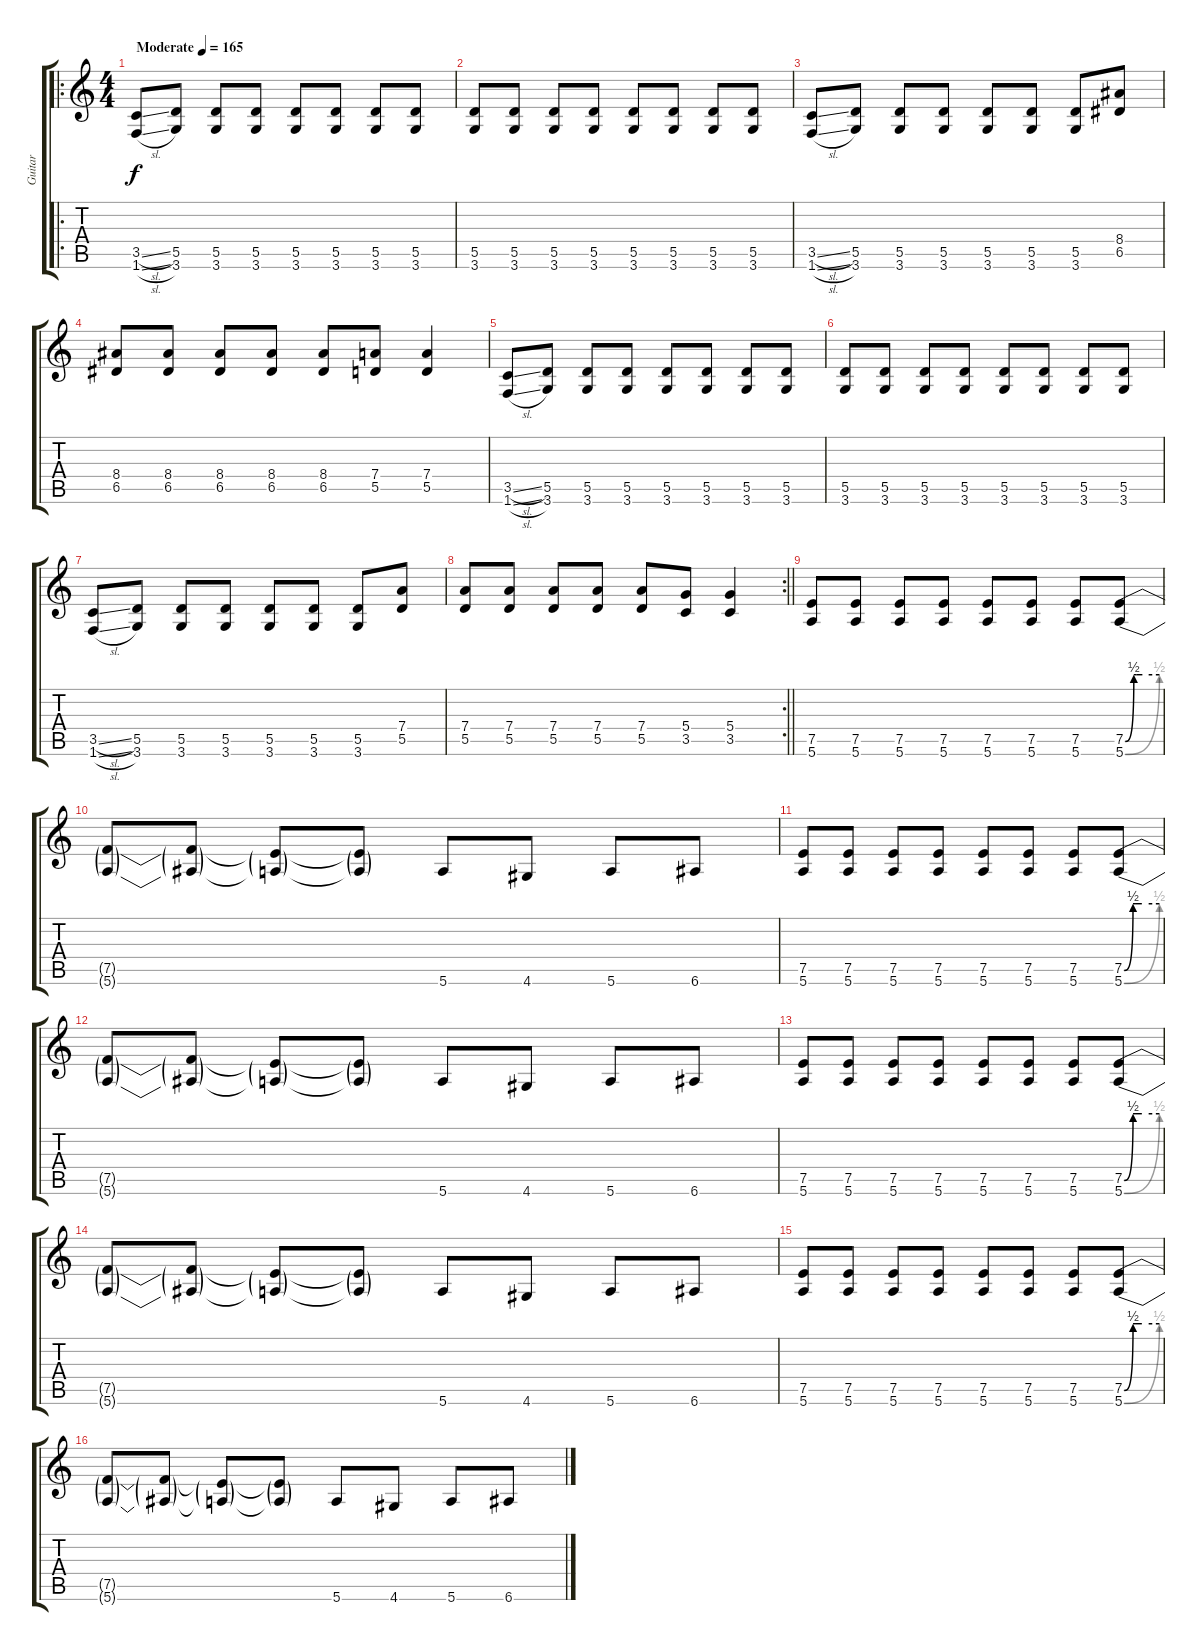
\track ("Guitar" "Guitar") {instrument distortionguitar}
\staff {score tabs}
\tuning (E4 B3 G3 D3 A2 E2) {hide}
\ro
\ts (4 4)
\tempo (165 "Moderate")
\clef g2
\ks c
(3.5{sl} 1.6{sl}).8{dy f instrument distortionguitar} (5.5 3.6).8 (5.5 3.6).8 (5.5 3.6).8 (5.5 3.6).8 (5.5 3.6).8 (5.5 3.6).8 (5.5 3.6).8 |
(5.5 3.6).8 (5.5 3.6).8 (5.5 3.6).8 (5.5 3.6).8 (5.5 3.6).8 (5.5 3.6).8 (5.5 3.6).8 (5.5 3.6).8 |
(3.5{sl} 1.6{sl}).8 (5.5 3.6).8 (5.5 3.6).8 (5.5 3.6).8 (5.5 3.6).8 (5.5 3.6).8 (5.5 3.6).8 (8.4 6.5).8 |
(8.4 6.5).8 (8.4 6.5).8 (8.4 6.5).8 (8.4 6.5).8 (8.4 6.5).8 (7.4 5.5).8 (7.4 5.5).4 |
(3.5{sl} 1.6{sl}).8 (5.5 3.6).8 (5.5 3.6).8 (5.5 3.6).8 (5.5 3.6).8 (5.5 3.6).8 (5.5 3.6).8 (5.5 3.6).8 |
(5.5 3.6).8 (5.5 3.6).8 (5.5 3.6).8 (5.5 3.6).8 (5.5 3.6).8 (5.5 3.6).8 (5.5 3.6).8 (5.5 3.6).8 |
(3.5{sl} 1.6{sl}).8 (5.5 3.6).8 (5.5 3.6).8 (5.5 3.6).8 (5.5 3.6).8 (5.5 3.6).8 (5.5 3.6).8 (7.4 5.5).8 |
\rc 2
\barLineRight lightlight
(7.4 5.5).8 (7.4 5.5).8 (7.4 5.5).8 (7.4 5.5).8 (7.4 5.5).8 (5.4 3.5).8 (5.4 3.5).4 |
\section ("" "")
(7.5 5.6).8 (7.5 5.6).8 (7.5 5.6).8 (7.5 5.6).8 (7.5 5.6).8 (7.5 5.6).8 (7.5 5.6).8 (7.5{be (custom 0 0 15 2 20 2 30 2 60 2)} 5.6{be (bend 0 0 60 2)}).8 |
(7.5{t} 5.6{t}).8 (7.5{t} 5.6{t}).8 (7.5{t} 5.6{t}).8 (7.5{t} 5.6{t}).8 5.6.8 4.6.8 5.6.8 6.6.8 |
(7.5 5.6).8 (7.5 5.6).8 (7.5 5.6).8 (7.5 5.6).8 (7.5 5.6).8 (7.5 5.6).8 (7.5 5.6).8 (7.5{be (custom 0 0 15 2 20 2 30 2 60 2)} 5.6{be (bend 0 0 60 2)}).8 |
(7.5{t} 5.6{t}).8 (7.5{t} 5.6{t}).8 (7.5{t} 5.6{t}).8 (7.5{t} 5.6{t}).8 5.6.8 4.6.8 5.6.8 6.6.8 |
(7.5 5.6).8 (7.5 5.6).8 (7.5 5.6).8 (7.5 5.6).8 (7.5 5.6).8 (7.5 5.6).8 (7.5 5.6).8 (7.5{be (custom 0 0 15 2 20 2 30 2 60 2)} 5.6{be (bend 0 0 60 2)}).8 |
(7.5{t} 5.6{t}).8 (7.5{t} 5.6{t}).8 (7.5{t} 5.6{t}).8 (7.5{t} 5.6{t}).8 5.6.8 4.6.8 5.6.8 6.6.8 |
(7.5 5.6).8 (7.5 5.6).8 (7.5 5.6).8 (7.5 5.6).8 (7.5 5.6).8 (7.5 5.6).8 (7.5 5.6).8 (7.5{be (custom 0 0 15 2 20 2 30 2 60 2)} 5.6{be (bend 0 0 60 2)}).8 |
(7.5{t} 5.6{t}).8 (7.5{t} 5.6{t}).8 (7.5{t} 5.6{t}).8 (7.5{t} 5.6{t}).8 5.6.8 4.6.8 5.6.8 6.6.8
